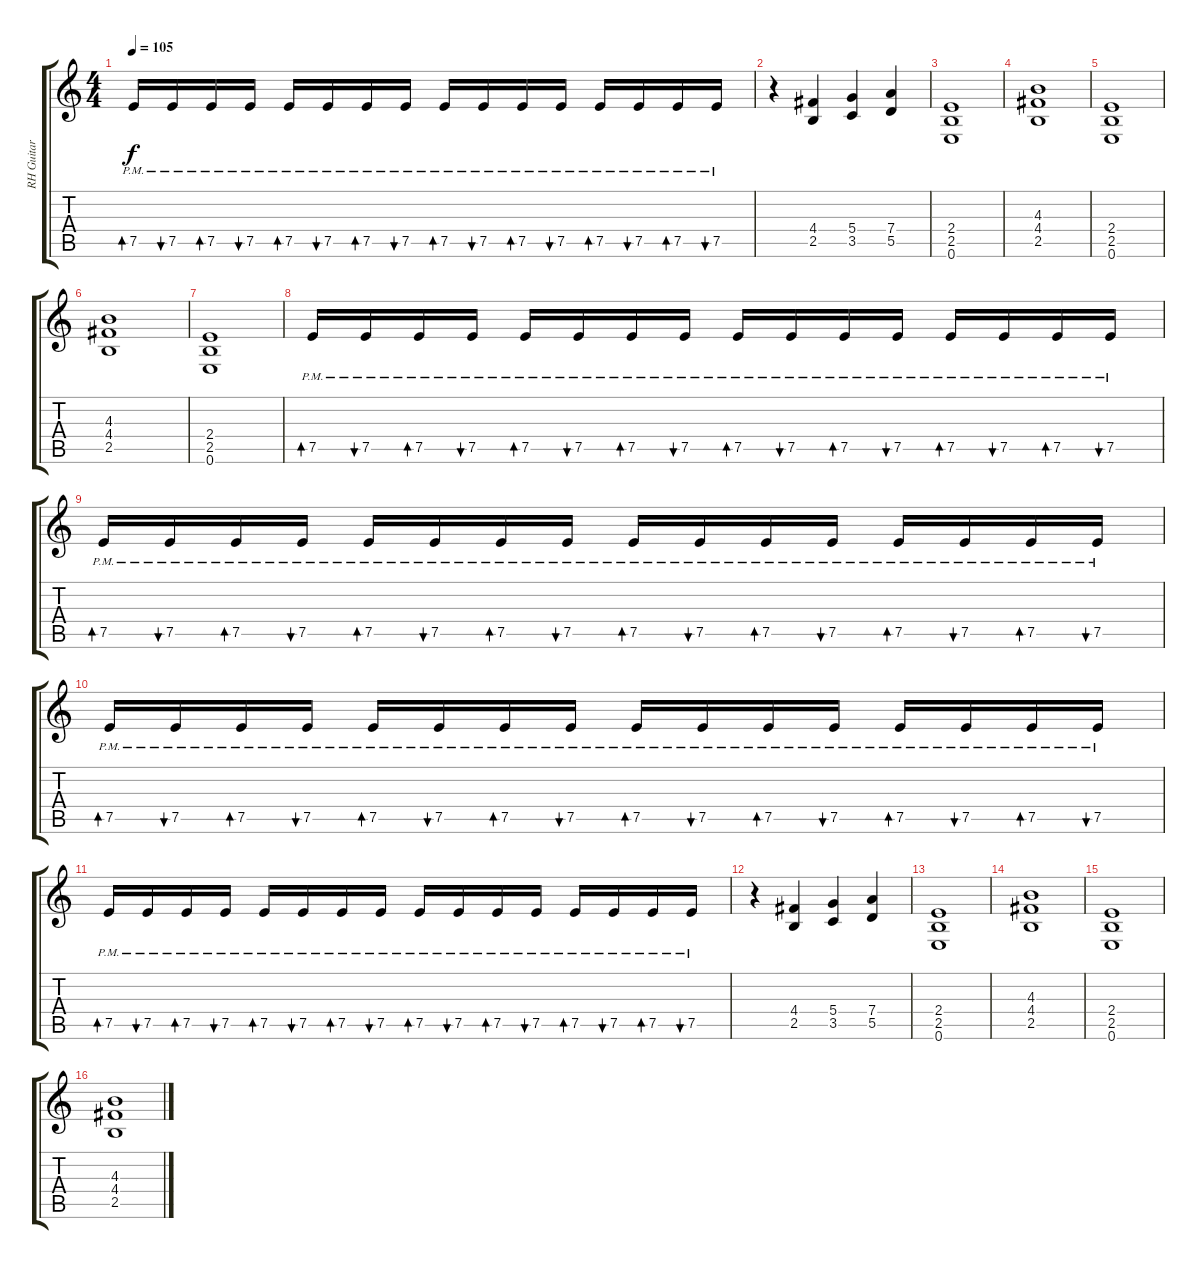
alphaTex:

\track ("RH Guitar" "RH Guitar") {instrument overdrivenguitar}
\staff {score tabs}
\tuning (E4 B3 G3 D3 A2 E2) {hide}
\ts (4 4)
\tempo 105
\clef g2
\ks c
7.5{pm}.16{bd 60 dy f} 7.5{pm}.16{bu 60} 7.5{pm}.16{bd 60} 7.5{pm}.16{bu 60} 7.5{pm}.16{bd 60} 7.5{pm}.16{bu 60} 7.5{pm}.16{bd 60} 7.5{pm}.16{bu 60} 7.5{pm}.16{bd 60} 7.5{pm}.16{bu 60} 7.5{pm}.16{bd 60} 7.5{pm}.16{bu 60} 7.5{pm}.16{bd 60} 7.5{pm}.16{bu 60} 7.5{pm}.16{bd 60} 7.5{pm}.16{bu 60} |
r.4 (4.4 2.5).4 (5.4 3.5).4 (7.4 5.5).4 |
(2.4 2.5 0.6).1 |
(4.3 4.4 2.5).1 |
(2.4 2.5 0.6).1 |
(4.3 4.4 2.5).1 |
(2.4 2.5 0.6).1 |
7.5{pm}.16{bd 60} 7.5{pm}.16{bu 60} 7.5{pm}.16{bd 60} 7.5{pm}.16{bu 60} 7.5{pm}.16{bd 60} 7.5{pm}.16{bu 60} 7.5{pm}.16{bd 60} 7.5{pm}.16{bu 60} 7.5{pm}.16{bd 60} 7.5{pm}.16{bu 60} 7.5{pm}.16{bd 60} 7.5{pm}.16{bu 60} 7.5{pm}.16{bd 60} 7.5{pm}.16{bu 60} 7.5{pm}.16{bd 60} 7.5{pm}.16{bu 60} |
7.5{pm}.16{bd 60} 7.5{pm}.16{bu 60} 7.5{pm}.16{bd 60} 7.5{pm}.16{bu 60} 7.5{pm}.16{bd 60} 7.5{pm}.16{bu 60} 7.5{pm}.16{bd 60} 7.5{pm}.16{bu 60} 7.5{pm}.16{bd 60} 7.5{pm}.16{bu 60} 7.5{pm}.16{bd 60} 7.5{pm}.16{bu 60} 7.5{pm}.16{bd 60} 7.5{pm}.16{bu 60} 7.5{pm}.16{bd 60} 7.5{pm}.16{bu 60} |
7.5{pm}.16{bd 60} 7.5{pm}.16{bu 60} 7.5{pm}.16{bd 60} 7.5{pm}.16{bu 60} 7.5{pm}.16{bd 60} 7.5{pm}.16{bu 60} 7.5{pm}.16{bd 60} 7.5{pm}.16{bu 60} 7.5{pm}.16{bd 60} 7.5{pm}.16{bu 60} 7.5{pm}.16{bd 60} 7.5{pm}.16{bu 60} 7.5{pm}.16{bd 60} 7.5{pm}.16{bu 60} 7.5{pm}.16{bd 60} 7.5{pm}.16{bu 60} |
7.5{pm}.16{bd 60} 7.5{pm}.16{bu 60} 7.5{pm}.16{bd 60} 7.5{pm}.16{bu 60} 7.5{pm}.16{bd 60} 7.5{pm}.16{bu 60} 7.5{pm}.16{bd 60} 7.5{pm}.16{bu 60} 7.5{pm}.16{bd 60} 7.5{pm}.16{bu 60} 7.5{pm}.16{bd 60} 7.5{pm}.16{bu 60} 7.5{pm}.16{bd 60} 7.5{pm}.16{bu 60} 7.5{pm}.16{bd 60} 7.5{pm}.16{bu 60} |
r.4 (4.4 2.5).4 (5.4 3.5).4 (7.4 5.5).4 |
(2.4 2.5 0.6).1 |
(4.3 4.4 2.5).1 |
(2.4 2.5 0.6).1 |
(4.3 4.4 2.5).1
